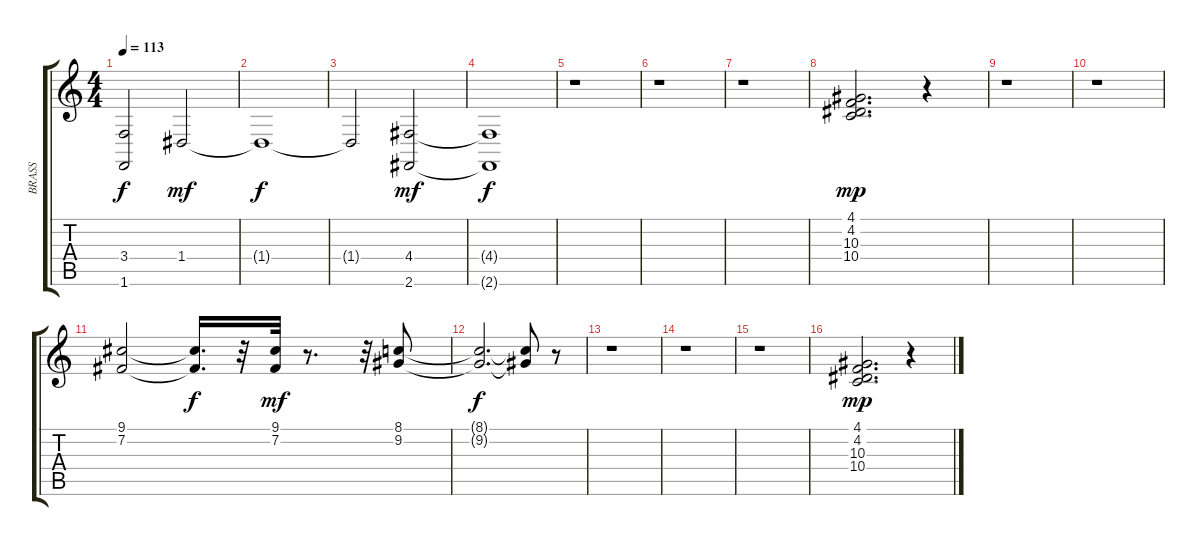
\track ("BRASS" "BRASS") {instrument lead2sawtooth}
\staff {score tabs}
\tuning (E4 B3 G3 D3 A2 E2) {hide}
\ts (4 4)
\tempo 113
\clef g2
\ks c
(3.4{t} 1.6{t}).2{dy f} 1.4.2{dy mf} |
1.4{t}.1{dy f} |
1.4{t}.2 (4.4 2.6).2{dy mf} |
(4.4{t} 2.6{t}).1{dy f} |
r.1 |
r.1 |
r.1 |
(4.1 4.2 10.3 10.4).2{d dy mp} r.4 |
r.1 |
r.1 |
(9.1 7.2).2 (9.1{t} 7.2{t}).16{d dy f} r.32 (9.1 7.2).32{dy mf} r.8{d} r.32 (8.1 9.2).8 |
(8.1{t} 9.2{t}).2{d dy f} (8.1{t} 9.2{t}).8 r.8 |
r.1 |
r.1 |
r.1 |
(4.1 4.2 10.3 10.4).2{d dy mp} r.4
